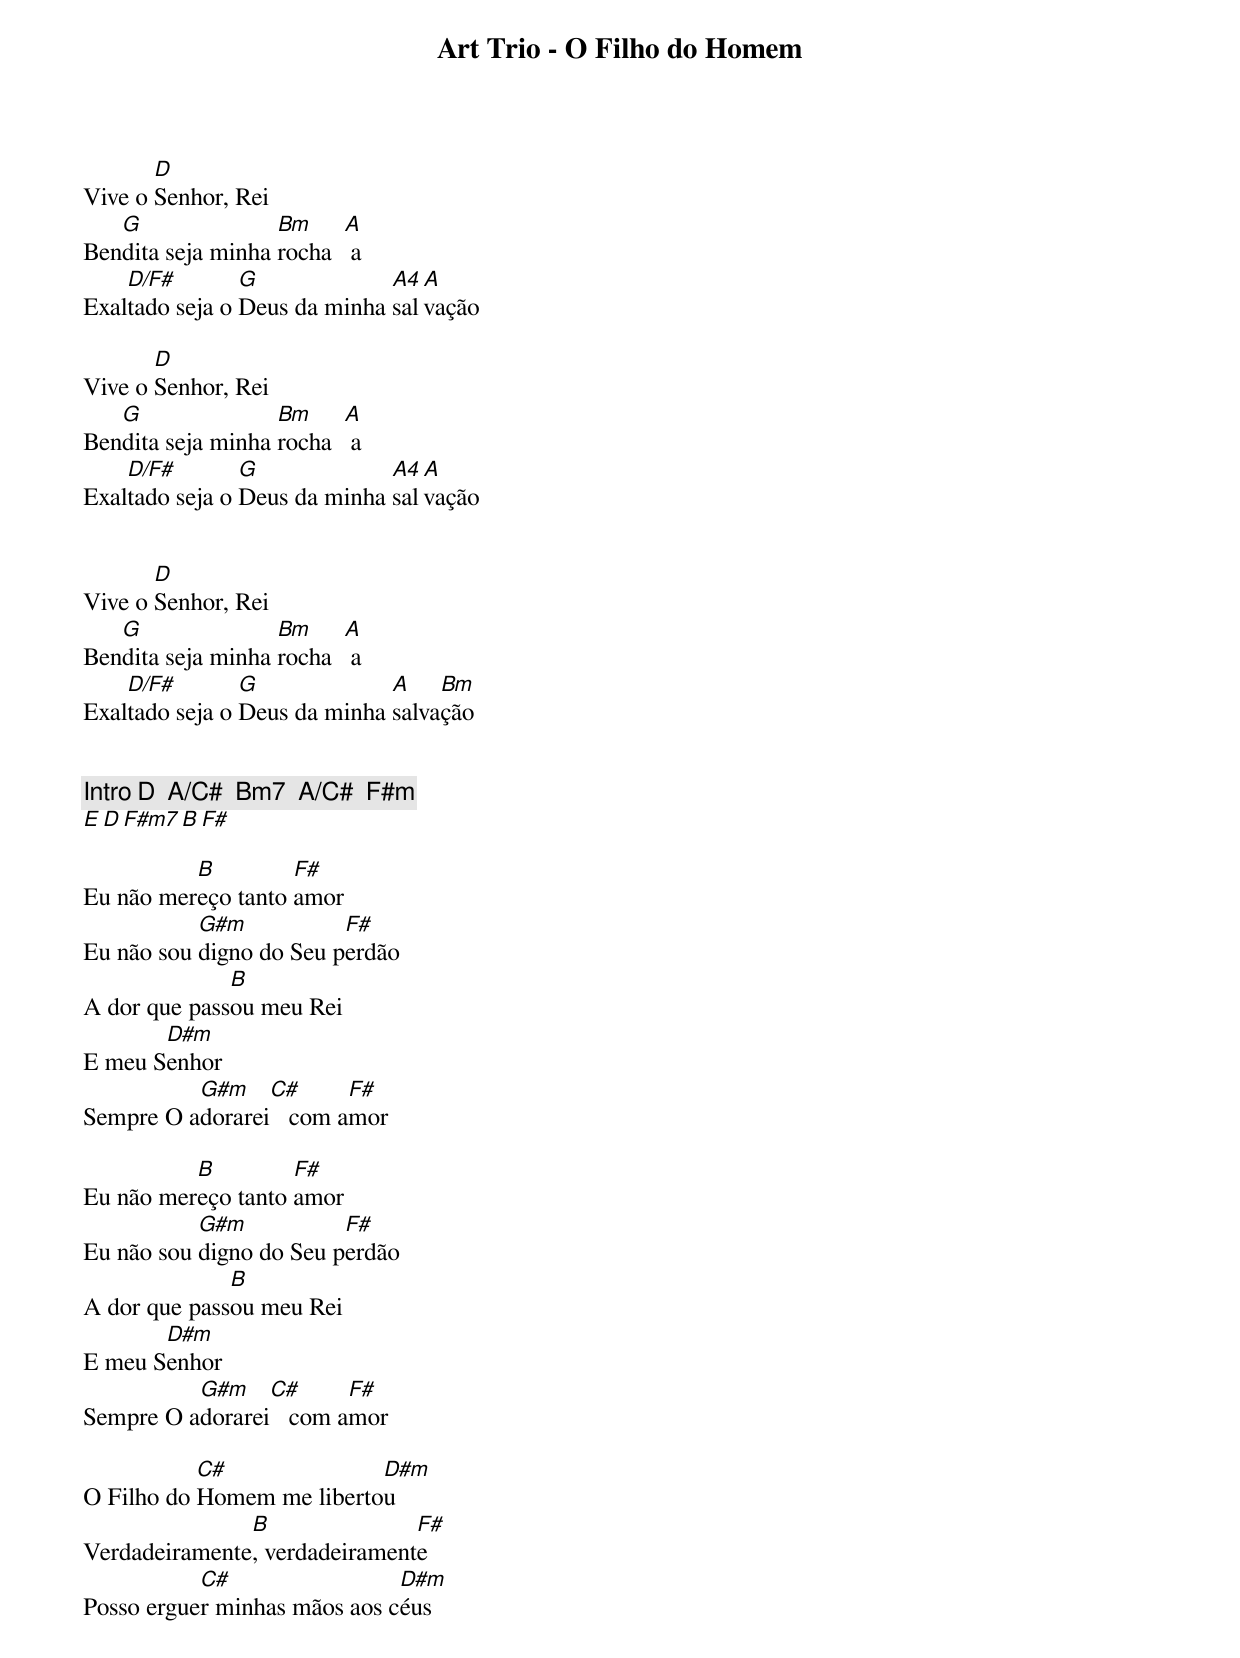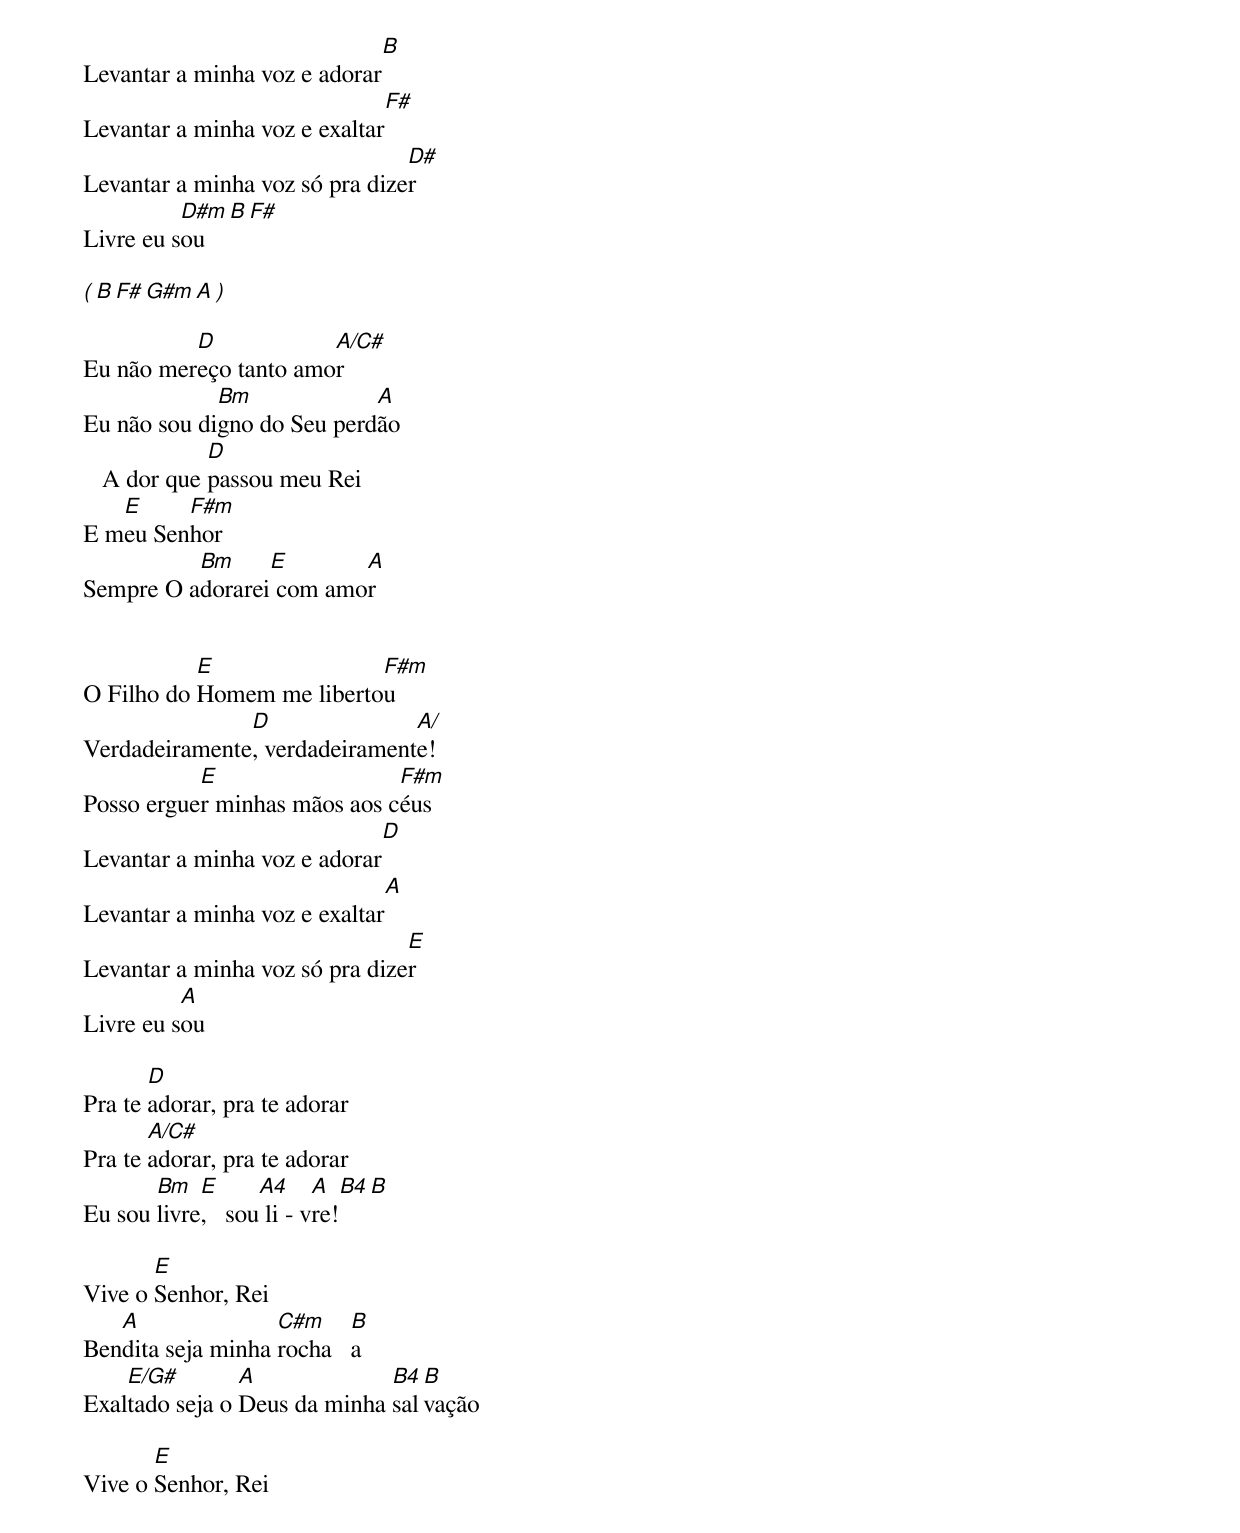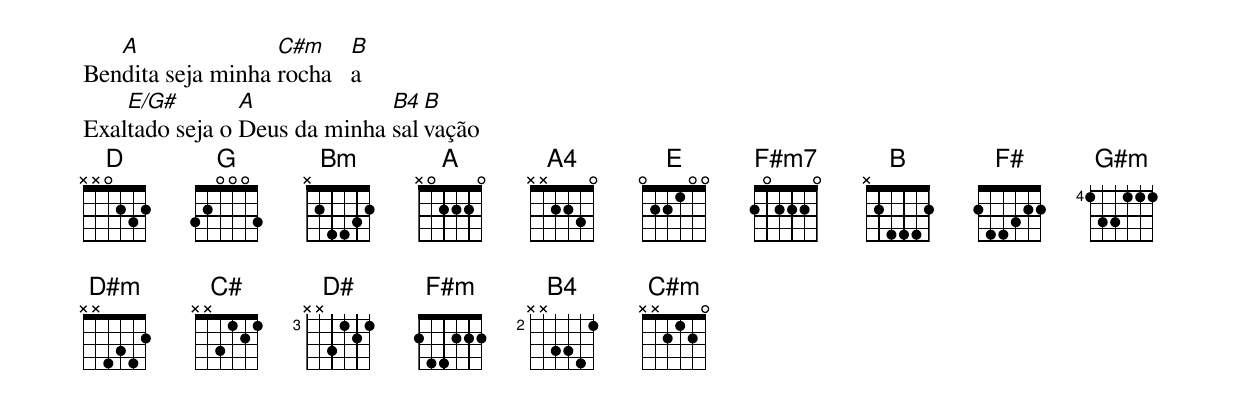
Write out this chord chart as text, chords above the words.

Art Trio - O Filho do Homem


       D
Vive o Senhor, Rei
   G               Bm     A
Bendita seja minha rocha   a
    D/F#        G             A4 A
Exaltado seja o Deus da minha salvação

       D
Vive o Senhor, Rei
   G               Bm     A
Bendita seja minha rocha   a
    D/F#        G             A4 A
Exaltado seja o Deus da minha salvação


       D
Vive o Senhor, Rei
   G               Bm     A
Bendita seja minha rocha   a
    D/F#        G             A    Bm
Exaltado seja o Deus da minha salvação


[Intro] D  A/C#  Bm7  A/C#  F#m
        E  D  F#m7  B  F#

          B         F#
Eu não mereço tanto amor
           G#m           F#
Eu não sou digno do Seu perdão
              B
A dor que passou meu Rei
       D#m
E meu Senhor
          G#m    C#      F#
Sempre O adorarei   com amor

          B         F#
Eu não mereço tanto amor
           G#m           F#
Eu não sou digno do Seu perdão
              B
A dor que passou meu Rei
       D#m
E meu Senhor
          G#m    C#      F#
Sempre O adorarei   com amor

           C#              D#m
O Filho do Homem me libertou
               B               F#
Verdadeiramente, verdadeiramente
           C#                 D#m
Posso erguer minhas mãos aos céus
                             B
Levantar a minha voz e adorar
                              F#
Levantar a minha voz e exaltar
                                D#
Levantar a minha voz só pra dizer
          D#m   B   F#
Livre eu sou

( B  F#  G#m  A )

          D            A/C#
Eu não mereço tanto amor
             Bm             A
Eu não sou digno do Seu perdão
             D
   A dor que passou meu Rei
   E     F#m
E meu Senhor
          Bm     E       A
Sempre O adorarei com amor


           E               F#m
O Filho do Homem me libertou
               D               A/
Verdadeiramente, verdadeiramente!
           E                  F#m
Posso erguer minhas mãos aos céus
                             D
Levantar a minha voz e adorar
                              A
Levantar a minha voz e exaltar
                                E
Levantar a minha voz só pra dizer
          A
Livre eu sou

       D
Pra te adorar, pra te adorar
       A/C#
Pra te adorar, pra te adorar
       Bm   E      A4     A 	B4   B
Eu sou livre,   sou li - vre!

       E
Vive o Senhor, Rei
   A               C#m     B
Bendita seja minha rocha   a
    E/G#        A             B4 B
Exaltado seja o Deus da minha salvação

       E
Vive o Senhor, Rei
   A               C#m     B
Bendita seja minha rocha   a
    E/G#        A             B4 B
Exaltado seja o Deus da minha salvação
